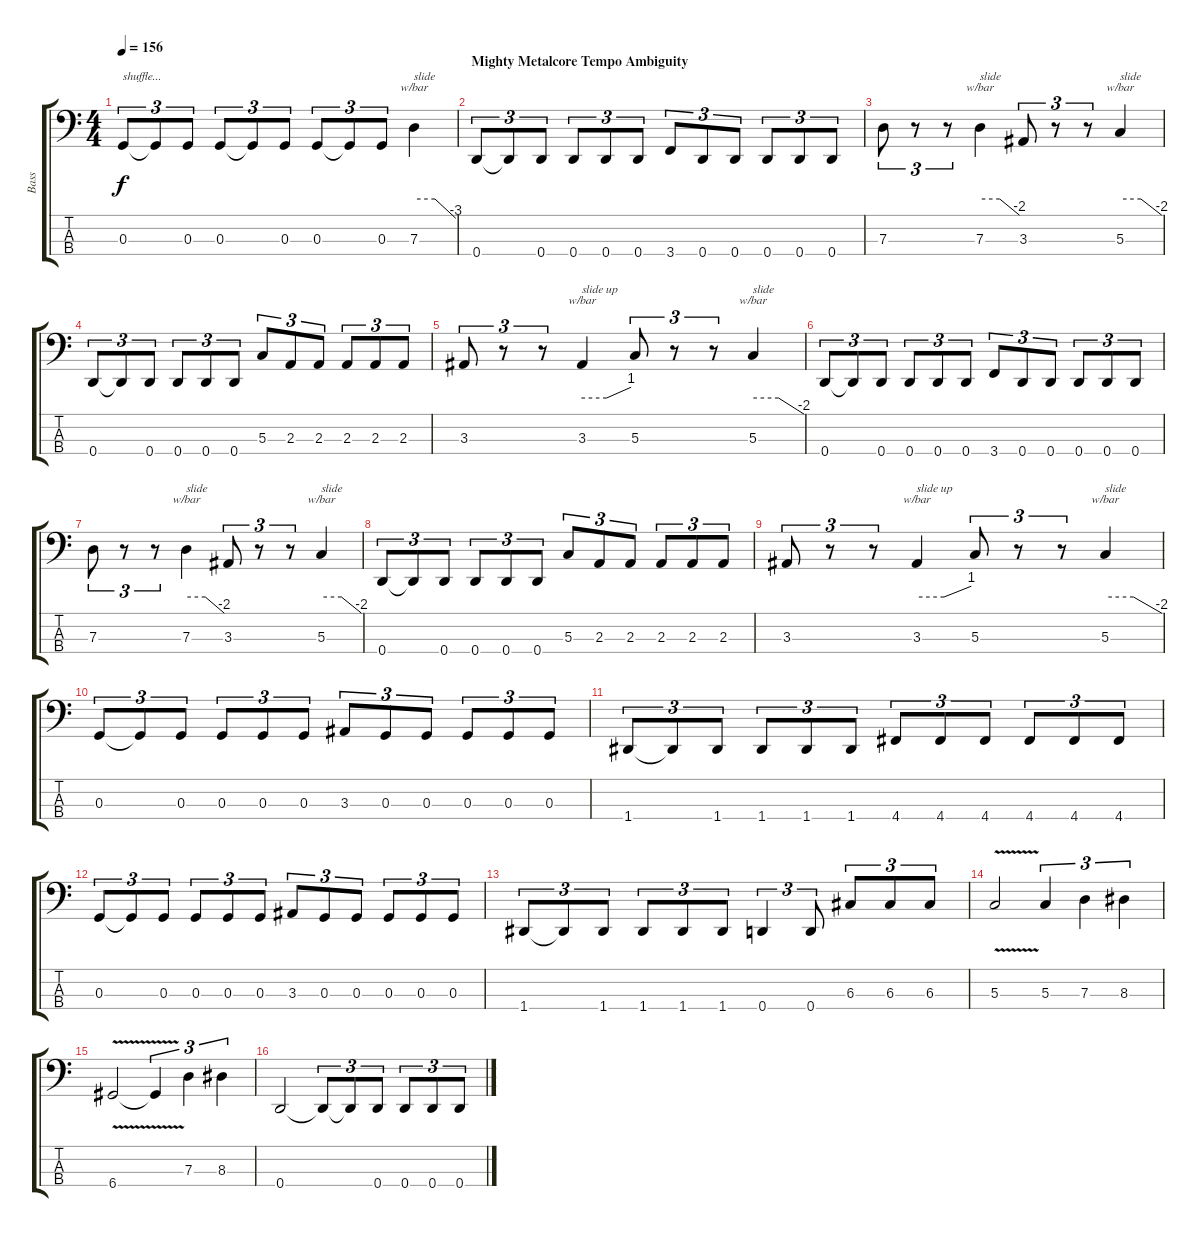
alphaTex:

\track ("Bass" "Bass") {instrument electricbasspick}
\staff {score tabs}
\tuning (F2 C2 G1 D1) {hide}
\ts (4 4)
\tempo 156
\clef f4
\ks c
0.3.8{tu (3 2) txt "shuffle..." dy f} 0.3{t}.8{tu (3 2)} 0.3.8{tu (3 2)} 0.3.8{tu (3 2)} 0.3{t}.8{tu (3 2)} 0.3.8{tu (3 2)} 0.3.8{tu (3 2)} 0.3{t}.8{tu (3 2)} 0.3.8{tu (3 2)} 7.3.4{tbe (custom default 0 0 30 0 60 -12) txt "slide"} |
\section ("" "Mighty Metalcore Tempo Ambiguity")
0.4.8{tu (3 2)} 0.4{t}.8{tu (3 2)} 0.4.8{tu (3 2)} 0.4.8{tu (3 2)} 0.4.8{tu (3 2)} 0.4.8{tu (3 2)} 3.4.8{tu (3 2)} 0.4.8{tu (3 2)} 0.4.8{tu (3 2)} 0.4.8{tu (3 2)} 0.4.8{tu (3 2)} 0.4.8{tu (3 2)} |
7.3.8{tu (3 2)} r.8{tu (3 2)} r.8{tu (3 2)} 7.3.4{tbe (custom default 0 0 30 0 60 -8) txt "slide"} 3.3.8{tu (3 2)} r.8{tu (3 2)} r.8{tu (3 2)} 5.3.4{tbe (custom default 0 0 30 0 60 -8) txt "slide"} |
0.4.8{tu (3 2)} 0.4{t}.8{tu (3 2)} 0.4.8{tu (3 2)} 0.4.8{tu (3 2)} 0.4.8{tu (3 2)} 0.4.8{tu (3 2)} 5.3.8{tu (3 2)} 2.3.8{tu (3 2)} 2.3.8{tu (3 2)} 2.3.8{tu (3 2)} 2.3.8{tu (3 2)} 2.3.8{tu (3 2)} |
3.3.8{tu (3 2)} r.8{tu (3 2)} r.8{tu (3 2)} 3.3.4{tbe (custom default 0 0 30 0 60 4) txt "slide up"} 5.3.8{tu (3 2)} r.8{tu (3 2)} r.8{tu (3 2)} 5.3.4{tbe (custom default 0 0 30 0 60 -8) txt "slide"} |
0.4.8{tu (3 2)} 0.4{t}.8{tu (3 2)} 0.4.8{tu (3 2)} 0.4.8{tu (3 2)} 0.4.8{tu (3 2)} 0.4.8{tu (3 2)} 3.4.8{tu (3 2)} 0.4.8{tu (3 2)} 0.4.8{tu (3 2)} 0.4.8{tu (3 2)} 0.4.8{tu (3 2)} 0.4.8{tu (3 2)} |
7.3.8{tu (3 2)} r.8{tu (3 2)} r.8{tu (3 2)} 7.3.4{tbe (custom default 0 0 30 0 60 -8) txt "slide"} 3.3.8{tu (3 2)} r.8{tu (3 2)} r.8{tu (3 2)} 5.3.4{tbe (custom default 0 0 30 0 60 -8) txt "slide"} |
0.4.8{tu (3 2)} 0.4{t}.8{tu (3 2)} 0.4.8{tu (3 2)} 0.4.8{tu (3 2)} 0.4.8{tu (3 2)} 0.4.8{tu (3 2)} 5.3.8{tu (3 2)} 2.3.8{tu (3 2)} 2.3.8{tu (3 2)} 2.3.8{tu (3 2)} 2.3.8{tu (3 2)} 2.3.8{tu (3 2)} |
3.3.8{tu (3 2)} r.8{tu (3 2)} r.8{tu (3 2)} 3.3.4{tbe (custom default 0 0 30 0 60 4) txt "slide up"} 5.3.8{tu (3 2)} r.8{tu (3 2)} r.8{tu (3 2)} 5.3.4{tbe (custom default 0 0 30 0 60 -8) txt "slide"} |
0.3.8{tu (3 2)} 0.3{t}.8{tu (3 2)} 0.3.8{tu (3 2)} 0.3.8{tu (3 2)} 0.3.8{tu (3 2)} 0.3.8{tu (3 2)} 3.3.8{tu (3 2)} 0.3.8{tu (3 2)} 0.3.8{tu (3 2)} 0.3.8{tu (3 2)} 0.3.8{tu (3 2)} 0.3.8{tu (3 2)} |
1.4.8{tu (3 2)} 1.4{t}.8{tu (3 2)} 1.4.8{tu (3 2)} 1.4.8{tu (3 2)} 1.4.8{tu (3 2)} 1.4.8{tu (3 2)} 4.4.8{tu (3 2)} 4.4.8{tu (3 2)} 4.4.8{tu (3 2)} 4.4.8{tu (3 2)} 4.4.8{tu (3 2)} 4.4.8{tu (3 2)} |
0.3.8{tu (3 2)} 0.3{t}.8{tu (3 2)} 0.3.8{tu (3 2)} 0.3.8{tu (3 2)} 0.3.8{tu (3 2)} 0.3.8{tu (3 2)} 3.3.8{tu (3 2)} 0.3.8{tu (3 2)} 0.3.8{tu (3 2)} 0.3.8{tu (3 2)} 0.3.8{tu (3 2)} 0.3.8{tu (3 2)} |
1.4.8{tu (3 2)} 1.4{t}.8{tu (3 2)} 1.4.8{tu (3 2)} 1.4.8{tu (3 2)} 1.4.8{tu (3 2)} 1.4.8{tu (3 2)} 0.4.4{tu (3 2)} 0.4.8{tu (3 2)} 6.3.8{tu (3 2)} 6.3.8{tu (3 2)} 6.3.8{tu (3 2)} |
5.3{v}.2 5.3.4{tu (3 2)} 7.3.4{tu (3 2)} 8.3.4{tu (3 2)} |
6.4{v}.2 6.4{t}.4{tu (3 2)} 7.3.4{tu (3 2)} 8.3.4{tu (3 2)} |
0.4.2 0.4{t}.8{tu (3 2)} 0.4{t}.8{tu (3 2)} 0.4.8{tu (3 2)} 0.4.8{tu (3 2)} 0.4.8{tu (3 2)} 0.4.8{tu (3 2)}
